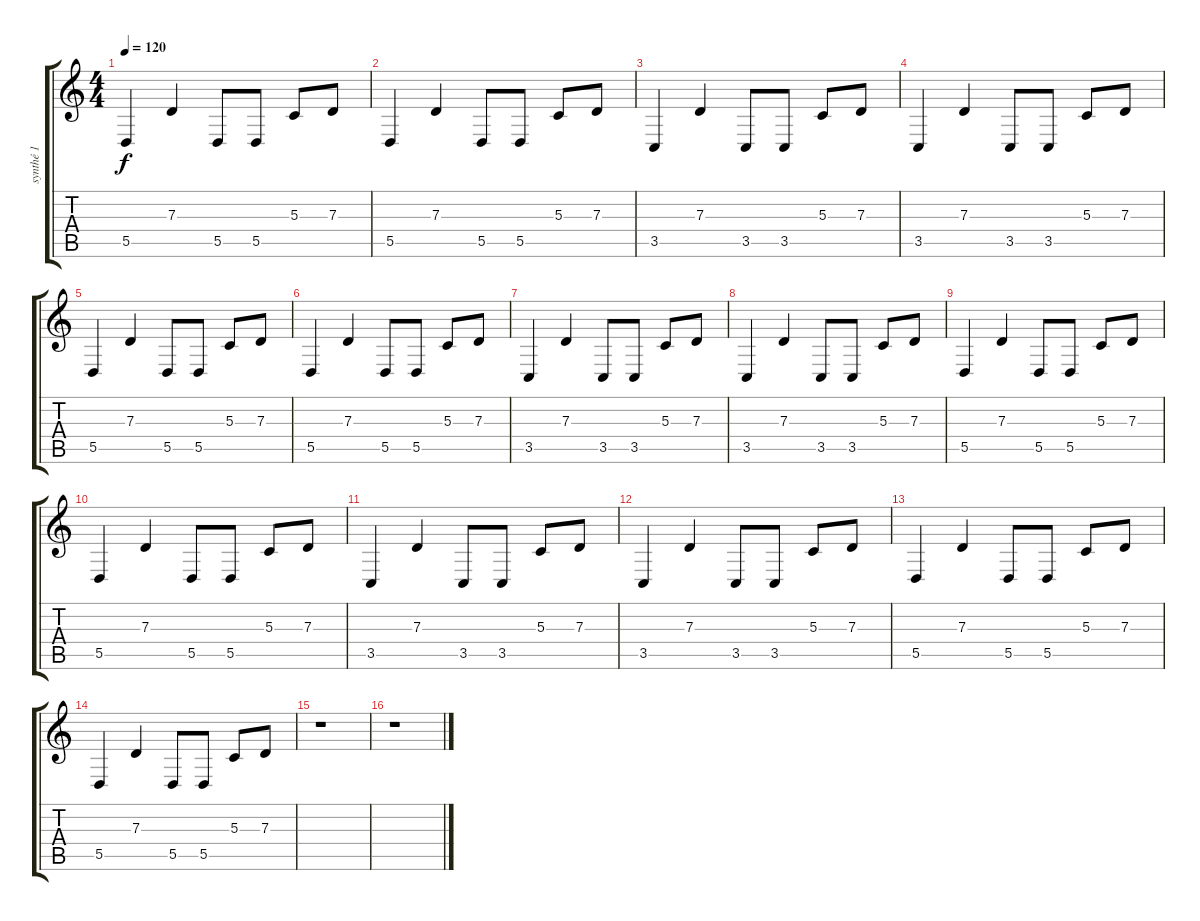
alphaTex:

\track ("synthé 1" "synthé 1") {instrument lead1square}
\staff {score tabs}
\tuning (E4 B3 G3 D3 A2 E2) {hide}
\ts (4 4)
\tempo 120
\clef g2
\ks c
5.5.4{dy f instrument lead1square} 7.3.4 5.5.8 5.5.8 5.3.8 7.3.8 |
5.5.4 7.3.4 5.5.8 5.5.8 5.3.8 7.3.8 |
3.5.4 7.3.4 3.5.8 3.5.8 5.3.8 7.3.8 |
3.5.4 7.3.4 3.5.8 3.5.8 5.3.8 7.3.8 |
5.5.4 7.3.4 5.5.8 5.5.8 5.3.8 7.3.8 |
5.5.4 7.3.4 5.5.8 5.5.8 5.3.8 7.3.8 |
3.5.4 7.3.4 3.5.8 3.5.8 5.3.8 7.3.8 |
3.5.4 7.3.4 3.5.8 3.5.8 5.3.8 7.3.8 |
5.5.4 7.3.4 5.5.8 5.5.8 5.3.8 7.3.8 |
5.5.4 7.3.4 5.5.8 5.5.8 5.3.8 7.3.8 |
3.5.4 7.3.4 3.5.8 3.5.8 5.3.8 7.3.8 |
3.5.4 7.3.4 3.5.8 3.5.8 5.3.8 7.3.8 |
5.5.4 7.3.4 5.5.8 5.5.8 5.3.8 7.3.8 |
5.5.4 7.3.4 5.5.8 5.5.8 5.3.8 7.3.8 |
r.1 |
r.1
